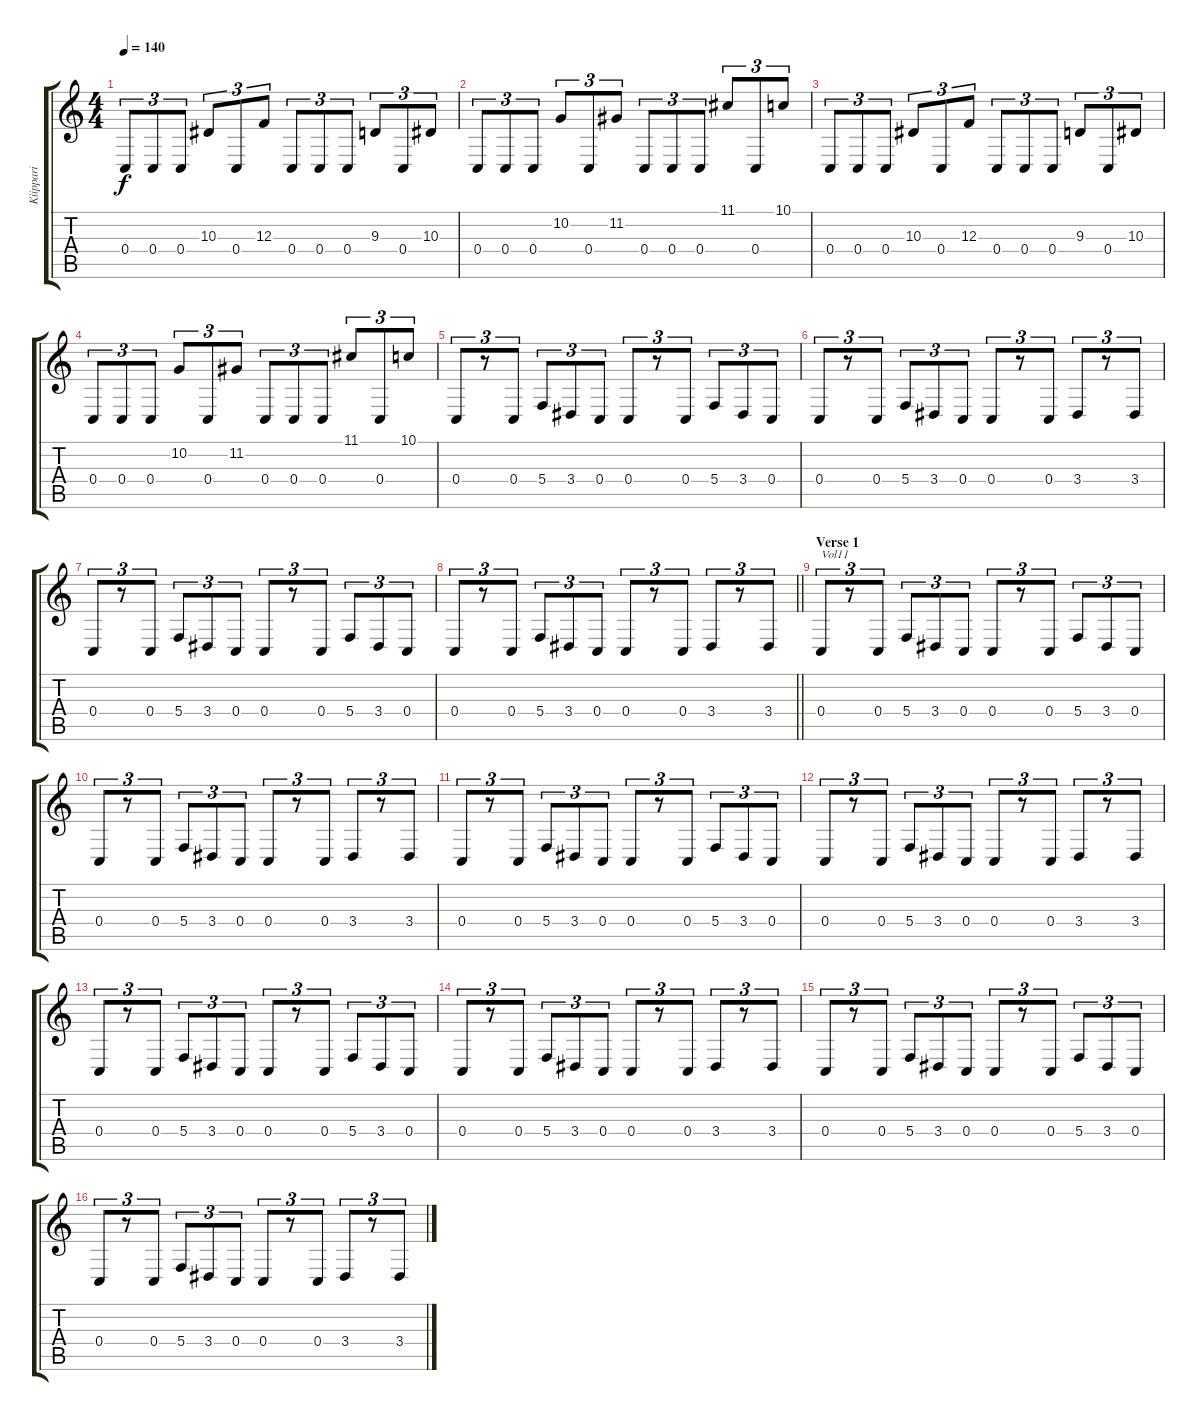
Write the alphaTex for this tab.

\track ("Kiippari" "Kiippari") {instrument lead5charang}
\staff {score tabs}
\tuning (D4 A3 F3 C3 G2 C2) {hide}
\ts (4 4)
\tempo 140
\clef g2
\ks c
0.4.8{tu (3 2) dy f} 0.4.8{tu (3 2)} 0.4.8{tu (3 2)} 10.3.8{tu (3 2)} 0.4.8{tu (3 2)} 12.3.8{tu (3 2)} 0.4.8{tu (3 2)} 0.4.8{tu (3 2)} 0.4.8{tu (3 2)} 9.3.8{tu (3 2)} 0.4.8{tu (3 2)} 10.3.8{tu (3 2)} |
0.4.8{tu (3 2)} 0.4.8{tu (3 2)} 0.4.8{tu (3 2)} 10.2.8{tu (3 2)} 0.4.8{tu (3 2)} 11.2.8{tu (3 2)} 0.4.8{tu (3 2)} 0.4.8{tu (3 2)} 0.4.8{tu (3 2)} 11.1.8{tu (3 2)} 0.4.8{tu (3 2)} 10.1.8{tu (3 2)} |
0.4.8{tu (3 2)} 0.4.8{tu (3 2)} 0.4.8{tu (3 2)} 10.3.8{tu (3 2)} 0.4.8{tu (3 2)} 12.3.8{tu (3 2)} 0.4.8{tu (3 2)} 0.4.8{tu (3 2)} 0.4.8{tu (3 2)} 9.3.8{tu (3 2)} 0.4.8{tu (3 2)} 10.3.8{tu (3 2)} |
0.4.8{tu (3 2)} 0.4.8{tu (3 2)} 0.4.8{tu (3 2)} 10.2.8{tu (3 2)} 0.4.8{tu (3 2)} 11.2.8{tu (3 2)} 0.4.8{tu (3 2)} 0.4.8{tu (3 2)} 0.4.8{tu (3 2)} 11.1.8{tu (3 2)} 0.4.8{tu (3 2)} 10.1.8{tu (3 2)} |
0.4.8{tu (3 2)} r.8{tu (3 2)} 0.4.8{tu (3 2)} 5.4.8{tu (3 2)} 3.4.8{tu (3 2)} 0.4.8{tu (3 2)} 0.4.8{tu (3 2)} r.8{tu (3 2)} 0.4.8{tu (3 2)} 5.4.8{tu (3 2)} 3.4.8{tu (3 2)} 0.4.8{tu (3 2)} |
0.4.8{tu (3 2)} r.8{tu (3 2)} 0.4.8{tu (3 2)} 5.4.8{tu (3 2)} 3.4.8{tu (3 2)} 0.4.8{tu (3 2)} 0.4.8{tu (3 2)} r.8{tu (3 2)} 0.4.8{tu (3 2)} 3.4.8{tu (3 2)} r.8{tu (3 2)} 3.4.8{tu (3 2)} |
0.4.8{tu (3 2)} r.8{tu (3 2)} 0.4.8{tu (3 2)} 5.4.8{tu (3 2)} 3.4.8{tu (3 2)} 0.4.8{tu (3 2)} 0.4.8{tu (3 2)} r.8{tu (3 2)} 0.4.8{tu (3 2)} 5.4.8{tu (3 2)} 3.4.8{tu (3 2)} 0.4.8{tu (3 2)} |
\barLineRight lightlight
0.4.8{tu (3 2)} r.8{tu (3 2)} 0.4.8{tu (3 2)} 5.4.8{tu (3 2)} 3.4.8{tu (3 2)} 0.4.8{tu (3 2)} 0.4.8{tu (3 2)} r.8{tu (3 2)} 0.4.8{tu (3 2)} 3.4.8{tu (3 2)} r.8{tu (3 2)} 3.4.8{tu (3 2)} |
\section ("" "Verse 1")
0.4.8{tu (3 2) txt "Vol11" volume 11} r.8{tu (3 2)} 0.4.8{tu (3 2)} 5.4.8{tu (3 2)} 3.4.8{tu (3 2)} 0.4.8{tu (3 2)} 0.4.8{tu (3 2)} r.8{tu (3 2)} 0.4.8{tu (3 2)} 5.4.8{tu (3 2)} 3.4.8{tu (3 2)} 0.4.8{tu (3 2)} |
0.4.8{tu (3 2)} r.8{tu (3 2)} 0.4.8{tu (3 2)} 5.4.8{tu (3 2)} 3.4.8{tu (3 2)} 0.4.8{tu (3 2)} 0.4.8{tu (3 2)} r.8{tu (3 2)} 0.4.8{tu (3 2)} 3.4.8{tu (3 2)} r.8{tu (3 2)} 3.4.8{tu (3 2)} |
0.4.8{tu (3 2)} r.8{tu (3 2)} 0.4.8{tu (3 2)} 5.4.8{tu (3 2)} 3.4.8{tu (3 2)} 0.4.8{tu (3 2)} 0.4.8{tu (3 2)} r.8{tu (3 2)} 0.4.8{tu (3 2)} 5.4.8{tu (3 2)} 3.4.8{tu (3 2)} 0.4.8{tu (3 2)} |
0.4.8{tu (3 2)} r.8{tu (3 2)} 0.4.8{tu (3 2)} 5.4.8{tu (3 2)} 3.4.8{tu (3 2)} 0.4.8{tu (3 2)} 0.4.8{tu (3 2)} r.8{tu (3 2)} 0.4.8{tu (3 2)} 3.4.8{tu (3 2)} r.8{tu (3 2)} 3.4.8{tu (3 2)} |
0.4.8{tu (3 2)} r.8{tu (3 2)} 0.4.8{tu (3 2)} 5.4.8{tu (3 2)} 3.4.8{tu (3 2)} 0.4.8{tu (3 2)} 0.4.8{tu (3 2)} r.8{tu (3 2)} 0.4.8{tu (3 2)} 5.4.8{tu (3 2)} 3.4.8{tu (3 2)} 0.4.8{tu (3 2)} |
0.4.8{tu (3 2)} r.8{tu (3 2)} 0.4.8{tu (3 2)} 5.4.8{tu (3 2)} 3.4.8{tu (3 2)} 0.4.8{tu (3 2)} 0.4.8{tu (3 2)} r.8{tu (3 2)} 0.4.8{tu (3 2)} 3.4.8{tu (3 2)} r.8{tu (3 2)} 3.4.8{tu (3 2)} |
0.4.8{tu (3 2)} r.8{tu (3 2)} 0.4.8{tu (3 2)} 5.4.8{tu (3 2)} 3.4.8{tu (3 2)} 0.4.8{tu (3 2)} 0.4.8{tu (3 2)} r.8{tu (3 2)} 0.4.8{tu (3 2)} 5.4.8{tu (3 2)} 3.4.8{tu (3 2)} 0.4.8{tu (3 2)} |
0.4.8{tu (3 2)} r.8{tu (3 2)} 0.4.8{tu (3 2)} 5.4.8{tu (3 2)} 3.4.8{tu (3 2)} 0.4.8{tu (3 2)} 0.4.8{tu (3 2)} r.8{tu (3 2)} 0.4.8{tu (3 2)} 3.4.8{tu (3 2)} r.8{tu (3 2)} 3.4.8{tu (3 2)}
